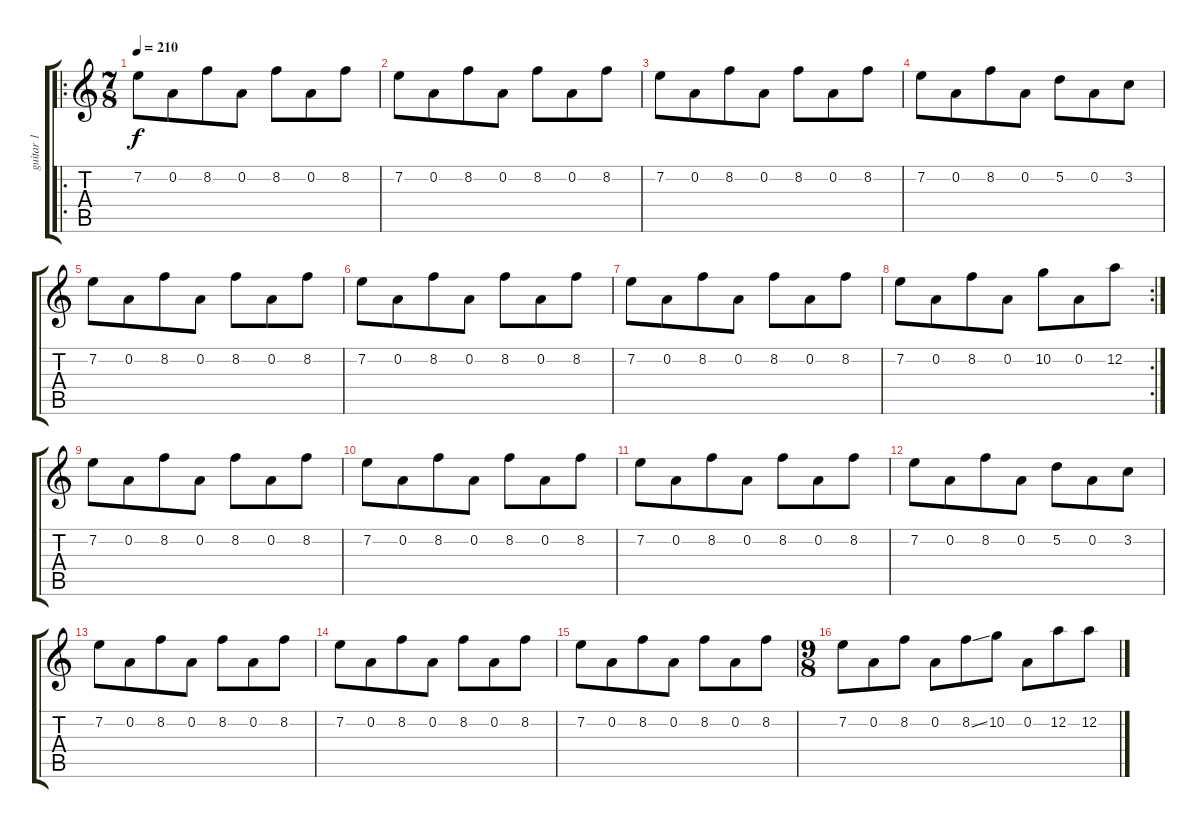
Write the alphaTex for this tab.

\track ("guitar 1" "guitar 1") {instrument distortionguitar}
\staff {score tabs}
\tuning (D4 A3 F3 C3 G2 D2) {hide}
\ro
\ts (7 8)
\tempo 210
\clef g2
\ks c
7.2.8{dy f instrument distortionguitar} 0.2.8 8.2.8 0.2.8 8.2.8 0.2.8 8.2.8 |
7.2.8 0.2.8 8.2.8 0.2.8 8.2.8 0.2.8 8.2.8 |
7.2.8 0.2.8 8.2.8 0.2.8 8.2.8 0.2.8 8.2.8 |
7.2.8 0.2.8 8.2.8 0.2.8 5.2.8 0.2.8 3.2.8 |
7.2.8 0.2.8 8.2.8 0.2.8 8.2.8 0.2.8 8.2.8 |
7.2.8 0.2.8 8.2.8 0.2.8 8.2.8 0.2.8 8.2.8 |
7.2.8 0.2.8 8.2.8 0.2.8 8.2.8 0.2.8 8.2.8 |
\rc 2
7.2.8 0.2.8 8.2.8 0.2.8 10.2.8 0.2.8 12.2.8 |
7.2.8 0.2.8 8.2.8 0.2.8 8.2.8 0.2.8 8.2.8 |
7.2.8 0.2.8 8.2.8 0.2.8 8.2.8 0.2.8 8.2.8 |
7.2.8 0.2.8 8.2.8 0.2.8 8.2.8 0.2.8 8.2.8 |
7.2.8 0.2.8 8.2.8 0.2.8 5.2.8 0.2.8 3.2.8 |
7.2.8 0.2.8 8.2.8 0.2.8 8.2.8 0.2.8 8.2.8 |
7.2.8 0.2.8 8.2.8 0.2.8 8.2.8 0.2.8 8.2.8 |
7.2.8 0.2.8 8.2.8 0.2.8 8.2.8 0.2.8 8.2.8 |
\ts (9 8)
7.2.8 0.2.8 8.2.8 0.2.8 8.2{ss}.8 10.2.8 0.2.8 12.2.8 12.2.8
